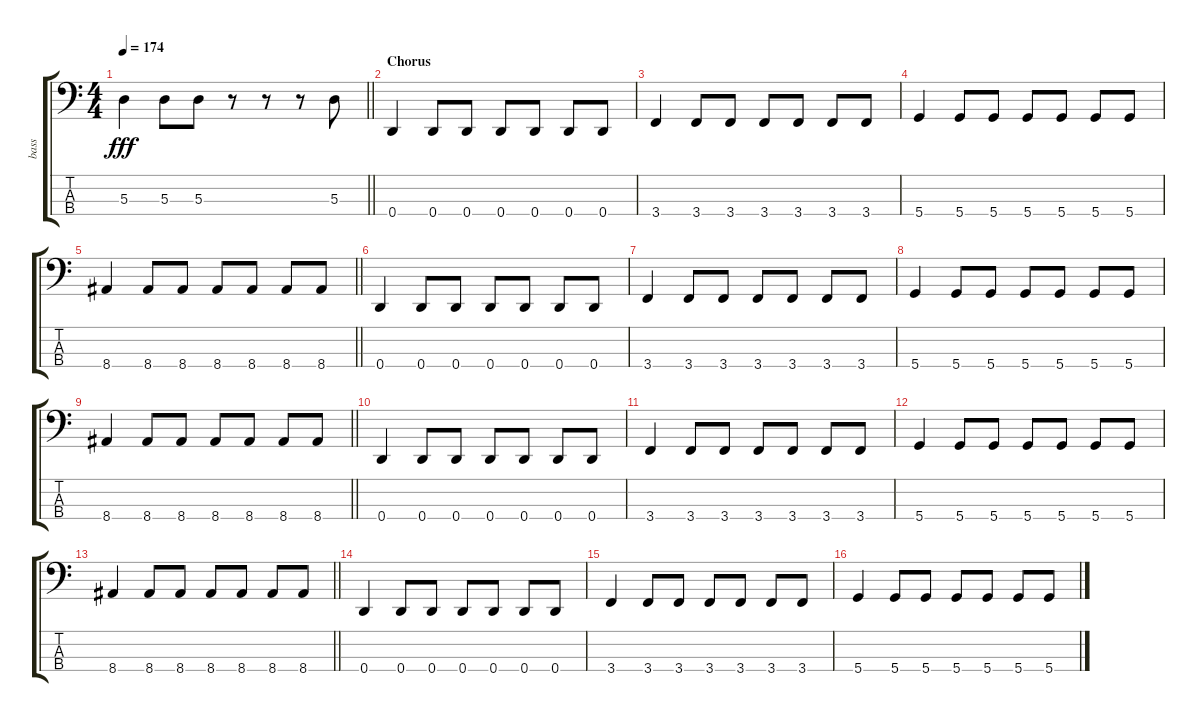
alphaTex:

\track ("bass" "bass") {instrument electricbassfinger}
\staff {score tabs}
\tuning (G2 D2 A1 D1) {hide}
\ts (4 4)
\tempo 174
\clef f4
\barLineRight lightlight
\ks c
5.3.4{dy fff} 5.3.8 5.3.8 r.8 r.8 r.8 5.3.8 |
\section ("" "Chorus")
0.4.4 0.4.8 0.4.8 0.4.8 0.4.8 0.4.8 0.4.8 |
3.4.4 3.4.8 3.4.8 3.4.8 3.4.8 3.4.8 3.4.8 |
5.4.4 5.4.8 5.4.8 5.4.8 5.4.8 5.4.8 5.4.8 |
\barLineRight lightlight
8.4.4 8.4.8 8.4.8 8.4.8 8.4.8 8.4.8 8.4.8 |
0.4.4 0.4.8 0.4.8 0.4.8 0.4.8 0.4.8 0.4.8 |
3.4.4 3.4.8 3.4.8 3.4.8 3.4.8 3.4.8 3.4.8 |
5.4.4 5.4.8 5.4.8 5.4.8 5.4.8 5.4.8 5.4.8 |
\barLineRight lightlight
8.4.4 8.4.8 8.4.8 8.4.8 8.4.8 8.4.8 8.4.8 |
0.4.4 0.4.8 0.4.8 0.4.8 0.4.8 0.4.8 0.4.8 |
3.4.4 3.4.8 3.4.8 3.4.8 3.4.8 3.4.8 3.4.8 |
5.4.4 5.4.8 5.4.8 5.4.8 5.4.8 5.4.8 5.4.8 |
\barLineRight lightlight
8.4.4 8.4.8 8.4.8 8.4.8 8.4.8 8.4.8 8.4.8 |
0.4.4 0.4.8 0.4.8 0.4.8 0.4.8 0.4.8 0.4.8 |
3.4.4 3.4.8 3.4.8 3.4.8 3.4.8 3.4.8 3.4.8 |
5.4.4 5.4.8 5.4.8 5.4.8 5.4.8 5.4.8 5.4.8
